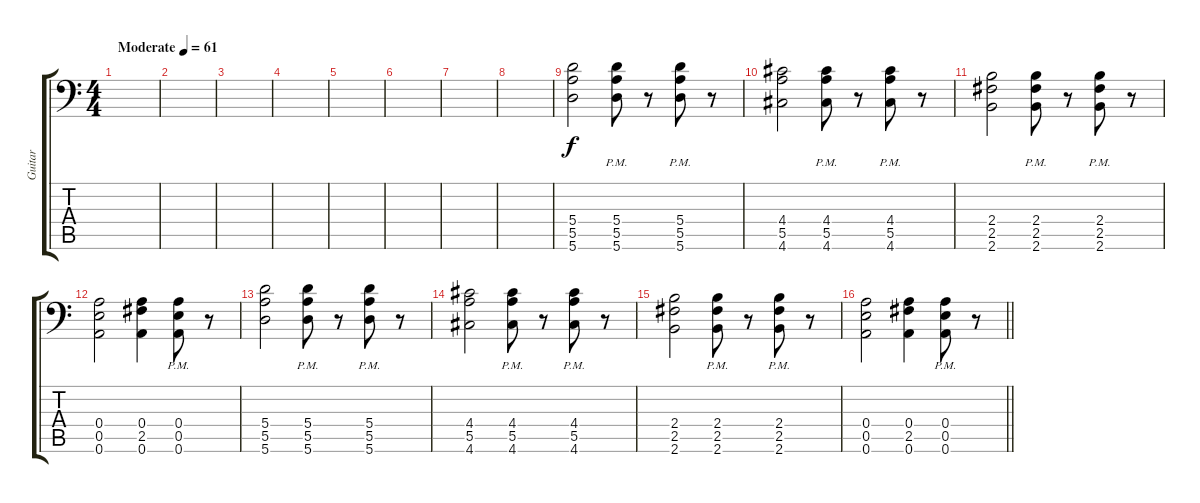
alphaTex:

\track ("Guitar" "Guitar") {instrument distortionguitar}
\staff {score tabs}
\tuning (B3 Gb3 D3 A2 E2 A1) {hide}
\ts (4 4)
\tempo (61 "Moderate")
\clef f4
\ks c
|
|
|
|
|
|
|
|
(5.4 5.5 5.6).2 (5.4{pm} 5.5{pm} 5.6{pm}).8 r.8 (5.4{pm} 5.5{pm} 5.6{pm}).8 r.8 |
(4.4 5.5 4.6).2 (4.4{pm} 5.5{pm} 4.6{pm}).8 r.8 (4.4{pm} 5.5{pm} 4.6{pm}).8 r.8 |
(2.4 2.5 2.6).2 (2.4{pm} 2.5{pm} 2.6{pm}).8 r.8 (2.4{pm} 2.5{pm} 2.6{pm}).8 r.8 |
(0.4 0.5 0.6).2 (0.4 2.5 0.6).4 (0.4{pm} 0.5{pm} 0.6{pm}).8 r.8 |
(5.4 5.5 5.6).2 (5.4{pm} 5.5{pm} 5.6{pm}).8 r.8 (5.4{pm} 5.5{pm} 5.6{pm}).8 r.8 |
(4.4 5.5 4.6).2 (4.4{pm} 5.5{pm} 4.6{pm}).8 r.8 (4.4{pm} 5.5{pm} 4.6{pm}).8 r.8 |
(2.4 2.5 2.6).2 (2.4{pm} 2.5{pm} 2.6{pm}).8 r.8 (2.4{pm} 2.5{pm} 2.6{pm}).8 r.8 |
\barLineRight lightlight
(0.4 0.5 0.6).2 (0.4 2.5 0.6).4 (0.4{pm} 0.5{pm} 0.6{pm}).8 r.8
